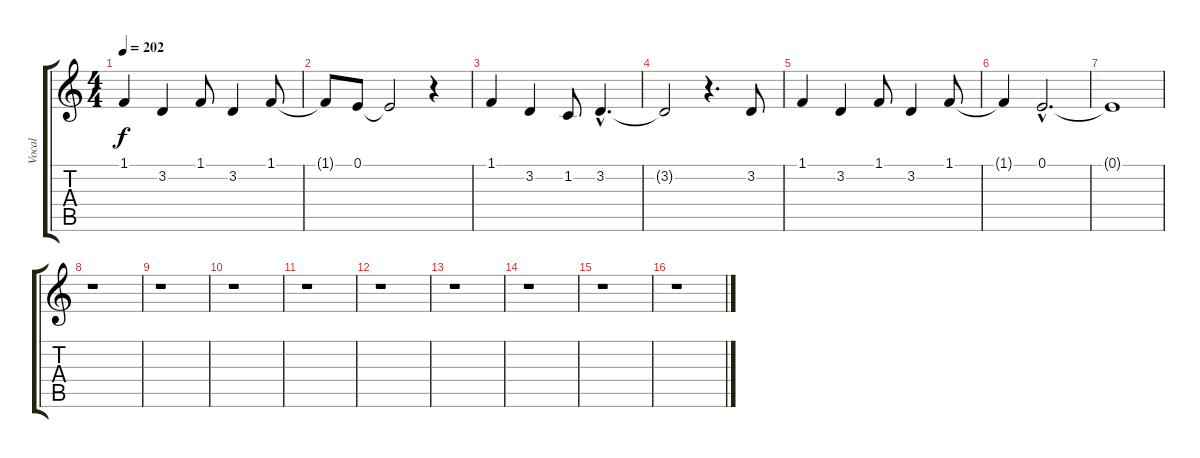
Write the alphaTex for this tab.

\track ("Vocal" "Vocal") {instrument englishhorn}
\staff {score tabs}
\tuning (E4 B3 G3 D3 A2 E2) {hide}
\ts (4 4)
\tempo 202
\clef g2
\ks c
1.1.4{dy f} 3.2.4 1.1.8 3.2.4 1.1.8 |
1.1{t}.8 0.1.8 0.1{t}.2 r.4 |
1.1.4 3.2.4 1.2.8 3.2{hac}.4{d} |
3.2{t}.2 r.4{d} 3.2.8 |
1.1.4 3.2.4 1.1.8 3.2.4 1.1.8 |
1.1{t}.4 0.1{hac}.2{d} |
0.1{t}.1 |
r.1 |
r.1 |
r.1 |
r.1 |
r.1 |
r.1 |
r.1 |
r.1 |
r.1
